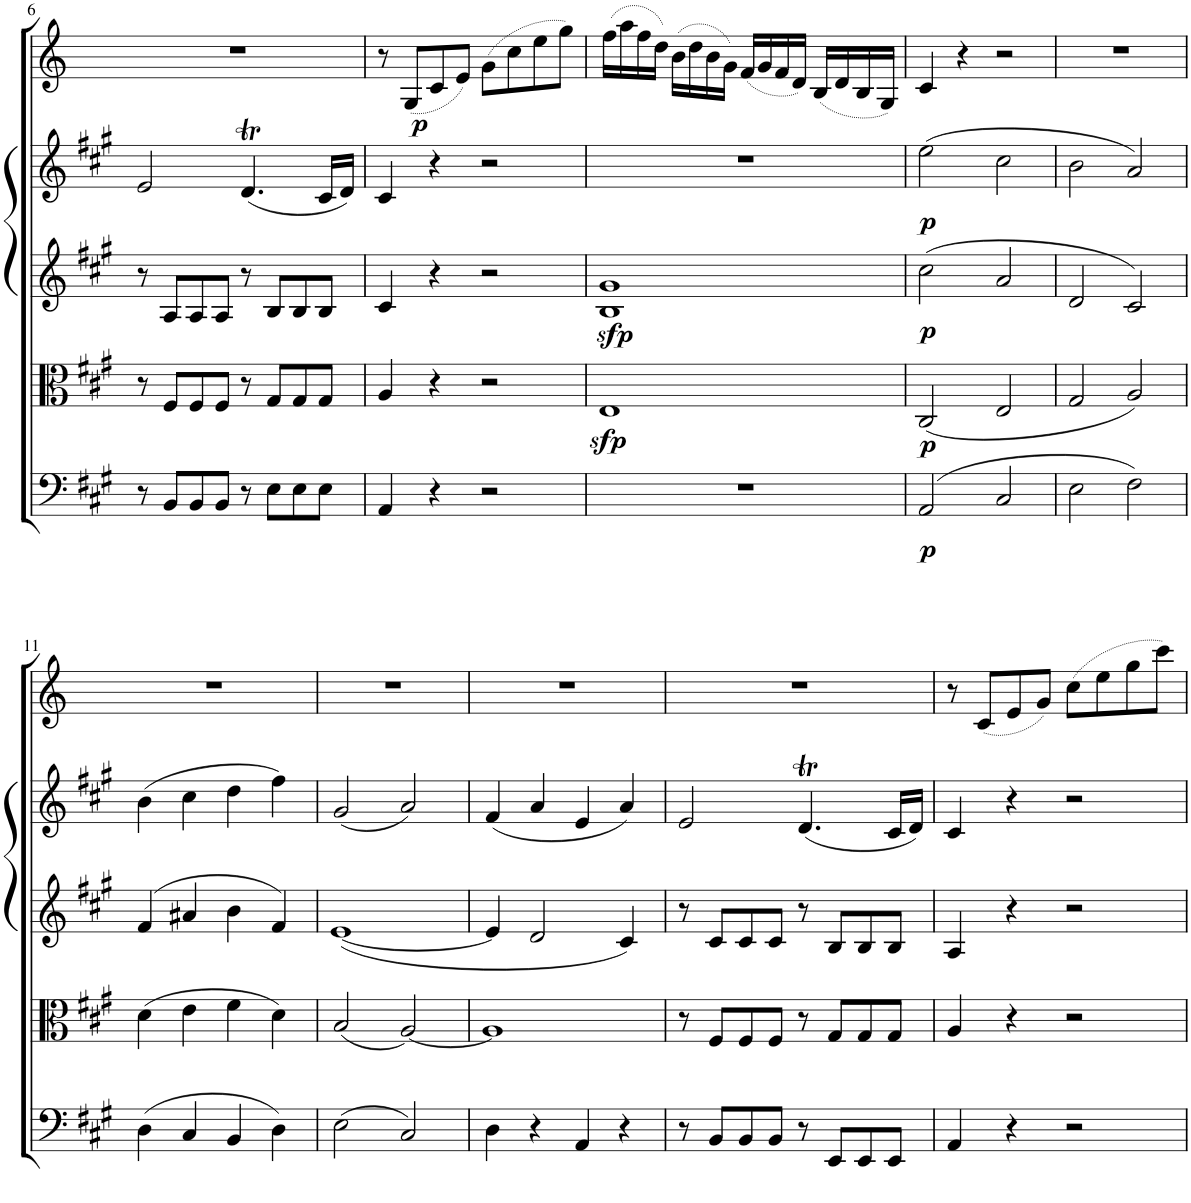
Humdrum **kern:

**kern	**dynam	**kern	**dynam	**kern	**dynam	**kern	**dynam	**kern	**dynam
*part5	*part5	*part4	*part4	*part3	*part3	*part2	*part2	*part1	*part1
*staff5	*staff5	*staff4	*staff4	*staff3	*staff3	*staff2	*staff2	*staff1	*staff1
*I"Violoncello	*	*I"Viola	*	*I"Violino II	*	*I"Violino I	*	*I"Clarinetto in La/A	*
*I'Vc	*	*I'Vla	*	*I'Vln	*	*I'Vln	*	*I'Cl	*
!!LO:PB:g=z
*clefF4	*	*clefC3	*	*clefG2	*	*clefG2	*	*clefG2	*
*	*	*	*	*	*	*	*	*Trd2c3	*
*k[f#c#g#]	*	*k[f#c#g#]	*	*k[f#c#g#]	*	*k[f#c#g#]	*	*k[]	*
*M4/4	*	*M4/4	*	*M4/4	*	*M4/4	*	*M4/4	*
*met(c)	*	*met(c)	*	*met(c)	*	*met(c)	*	*met(c)	*
=6	=6	=6	=6	=6	=6	=6	=6	=6	=6
8r	.	8r	.	8r	.	2e/	.	1r	.
8BB/L	.	8F#/L	.	8A/L	.	.	.	.	.
8BB/	.	8F#/	.	8A/	.	.	.	.	.
8BB/J	.	8F#/J	.	8A/J	.	.	.	.	.
8r	.	8r	.	8r	.	(4.dT/	.	.	.
8E\L	.	8G#/L	.	8B/L	.	.	.	.	.
8E\	.	8G#/	.	8B/	.	.	.	.	.
8E\J	.	8G#/J	.	8B/J	.	16c#/LL	.	.	.
.	.	.	.	.	.	16d/JJ)	.	.	.
=7	=7	=7	=7	=7	=7	=7	=7	=7	=7
4AA/	.	4A/	.	4c#/	.	4c#/	.	8r	.
!	!	!	!	!	!	!	!	!	!LO:DY:b
.	.	.	.	.	.	.	.	(8G/L	p
4r	.	4r	.	4r	.	4r	.	8c/	.
.	.	.	.	.	.	.	.	8e/J)	.
2r	.	2r	.	2r	.	2r	.	(8g\L	.
.	.	.	.	.	.	.	.	8cc\	.
.	.	.	.	.	.	.	.	8ee\	.
.	.	.	.	.	.	.	.	8gg\J)	.
=8	=8	=8	=8	=8	=8	=8	=8	=8	=8
!	!	!	!LO:DY:b	!	!LO:DY:b	!	!	!	!
1r	.	1E	sfp	1B 1g#	sfp	1r	.	(16ff\LL	.
.	.	.	.	.	.	.	.	16aa\	.
.	.	.	.	.	.	.	.	16ff\	.
.	.	.	.	.	.	.	.	16dd\JJ)	.
.	.	.	.	.	.	.	.	(16b\LL	.
.	.	.	.	.	.	.	.	16dd\	.
.	.	.	.	.	.	.	.	16b\	.
.	.	.	.	.	.	.	.	16g\JJ)	.
.	.	.	.	.	.	.	.	(16f/LL	.
.	.	.	.	.	.	.	.	16g/	.
.	.	.	.	.	.	.	.	16f/	.
.	.	.	.	.	.	.	.	16d/JJ)	.
.	.	.	.	.	.	.	.	(16B/LL	.
.	.	.	.	.	.	.	.	16d/	.
.	.	.	.	.	.	.	.	16B/	.
.	.	.	.	.	.	.	.	16G/JJ)	.
=9	=9	=9	=9	=9	=9	=9	=9	=9	=9
!	!LO:DY:b	!	!LO:DY:b	!	!LO:DY:b	!	!LO:DY:b	!	!
(2AA/	p	(2C#/	p	(2cc#\	p	(2ee\	p	4c/	.
.	.	.	.	.	.	.	.	4r	.
2C#/	.	2E/	.	2a/	.	2cc#\	.	2r	.
=10	=10	=10	=10	=10	=10	=10	=10	=10	=10
2E\	.	2G#/	.	2d/	.	2b\	.	1r	.
2F#\)	.	2A/)	.	2c#/)	.	2a/)	.	.	.
!!LO:LB:g=z
=11	=11	=11	=11	=11	=11	=11	=11	=11	=11
(4D\	.	(4d\	.	(4f#/	.	(4b\	.	1r	.
4C#/	.	4e\	.	4a#X/	.	4cc#\	.	.	.
4BB/	.	4f#\	.	4b\	.	4dd\	.	.	.
4D\)	.	4d\)	.	4f#/)	.	4ff#\)	.	.	.
=12	=12	=12	=12	=12	=12	=12	=12	=12	=12
(2E\	.	(2B/	.	([1e	.	(2g#/	.	1r	.
2C#/)	.	[2A/)	.	.	.	2a/)	.	.	.
=13	=13	=13	=13	=13	=13	=13	=13	=13	=13
4D\	.	1A]	.	4e/]	.	(4f#/	.	1r	.
4r	.	.	.	2d/	.	4a/	.	.	.
4AA/	.	.	.	.	.	4e/	.	.	.
4r	.	.	.	4c#/)	.	4a/)	.	.	.
=14	=14	=14	=14	=14	=14	=14	=14	=14	=14
8r	.	8r	.	8r	.	2e/	.	1r	.
8BB/L	.	8F#/L	.	8c#/L	.	.	.	.	.
8BB/	.	8F#/	.	8c#/	.	.	.	.	.
8BB/J	.	8F#/J	.	8c#/J	.	.	.	.	.
8r	.	8r	.	8r	.	(4.dT/	.	.	.
8EE/L	.	8G#/L	.	8B/L	.	.	.	.	.
8EE/	.	8G#/	.	8B/	.	.	.	.	.
8EE/J	.	8G#/J	.	8B/J	.	16c#/LL	.	.	.
.	.	.	.	.	.	16d/JJ)	.	.	.
=15	=15	=15	=15	=15	=15	=15	=15	=15	=15
4AA/	.	4A/	.	4A/	.	4c#/	.	8r	.
.	.	.	.	.	.	.	.	(8c/L	.
4r	.	4r	.	4r	.	4r	.	8e/	.
.	.	.	.	.	.	.	.	8g/J)	.
2r	.	2r	.	2r	.	2r	.	(8cc\L	.
.	.	.	.	.	.	.	.	8ee\	.
.	.	.	.	.	.	.	.	8gg\	.
.	.	.	.	.	.	.	.	8ccc\J)	.
=	=	=	=	=	=	=	=	=	=
*-	*-	*-	*-	*-	*-	*-	*-	*-	*-
